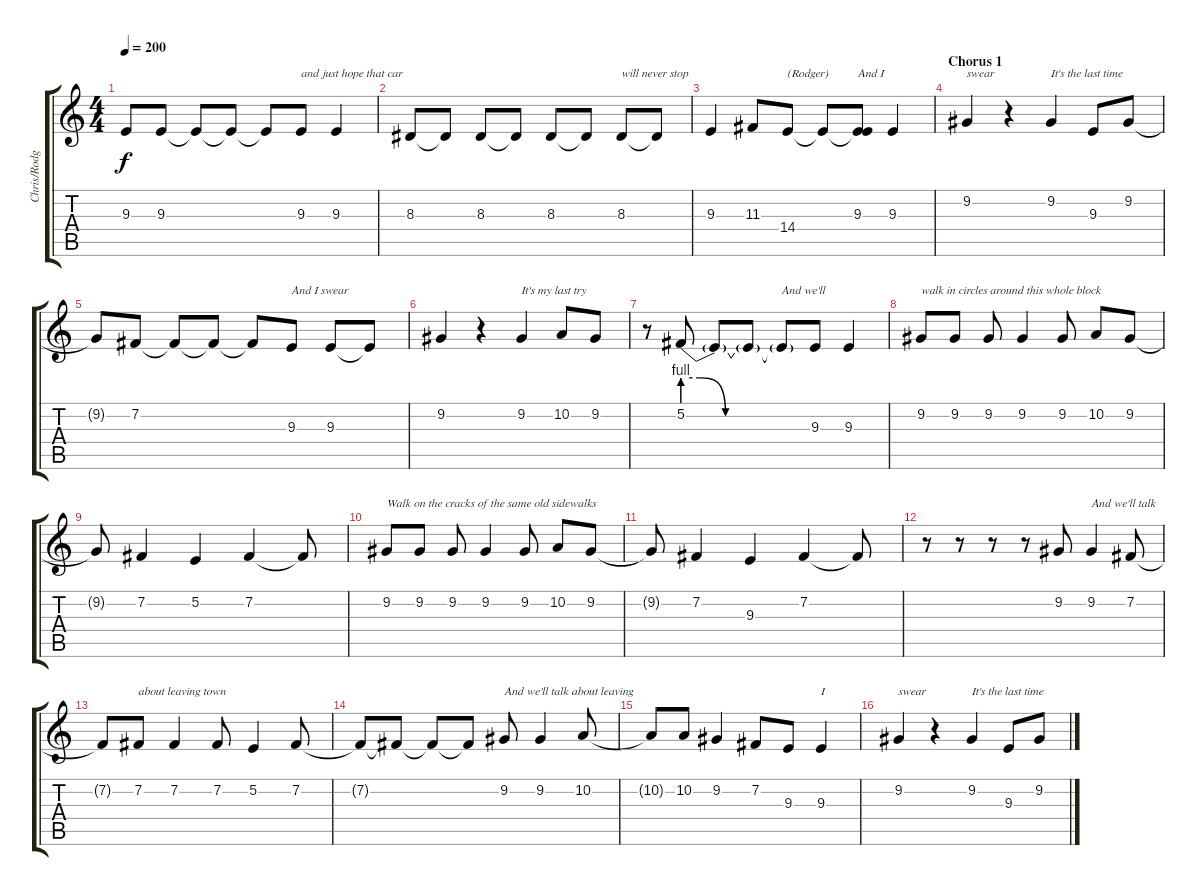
\track ("Chris/Rodger (Vocals/Harmonies)" "Chris/Rodg") {instrument clarinet}
\staff {score tabs}
\tuning (E4 B3 G3 D3 A2 E2) {hide}
\ts (4 4)
\tempo 200
\clef g2
\ks c
9.3{t}.8{dy f} 9.3.8 9.3{t}.8 9.3{t}.8 9.3{t}.8 9.3.8{txt "and just hope that car"} 9.3.4 |
8.3.8 8.3{t}.8 8.3.8 8.3{t}.8 8.3.8 8.3{t}.8 8.3.8{txt "will never stop"} 8.3{t}.8 |
9.3.4 11.3.8 14.4.8{txt "(Rodger)"} 14.4{t}.8 (9.3 14.4{t}).8{txt "And I"} 9.3.4 |
\section ("" "Chorus 1")
9.2.4{txt "swear"} r.4 9.2.4{txt "It's the last time"} 9.3.8 9.2.8 |
9.2{t}.8 7.2.8 7.2{t}.8 7.2{t}.8 7.2{t}.8 9.3.8{txt "And I swear"} 9.3.8 9.3{t}.8 |
9.2.4 r.4 9.2.4{txt "It's my last try"} 10.2.8 9.2.8 |
r.8 5.2{be (custom 0 4 8 4 20 0 40 0 60 0)}.8 5.2{t}.8 5.2{t}.8 5.2{t}.8{txt "And we'll"} 9.3.8 9.3.4 |
9.2.8{txt "walk in circles around this whole block"} 9.2.8 9.2.8 9.2.4 9.2.8 10.2.8 9.2.8 |
9.2{t}.8 7.2.4 5.2.4 7.2.4 7.2{t}.8 |
9.2.8{txt "Walk on the cracks of the same old sidewalks"} 9.2.8 9.2.8 9.2.4 9.2.8 10.2.8 9.2.8 |
9.2{t}.8 7.2.4 9.3.4 7.2.4 7.2{t}.8 |
r.8 r.8 r.8 r.8 9.2.8 9.2.4{txt "And we'll talk"} 7.2.8 |
7.2{t}.8 7.2.8{txt "about leaving town"} 7.2.4 7.2.8 5.2.4 7.2.8 |
7.2{t}.8 7.2{t}.8 7.2{t}.8 7.2{t}.8 9.2.8{txt "And we'll talk about leaving"} 9.2.4 10.2.8 |
10.2{t}.8 10.2.8 9.2.4 7.2.8 9.3.8 9.3.4{txt "I"} |
9.2.4{txt "swear"} r.4 9.2.4{txt "It's the last time"} 9.3.8 9.2.8
